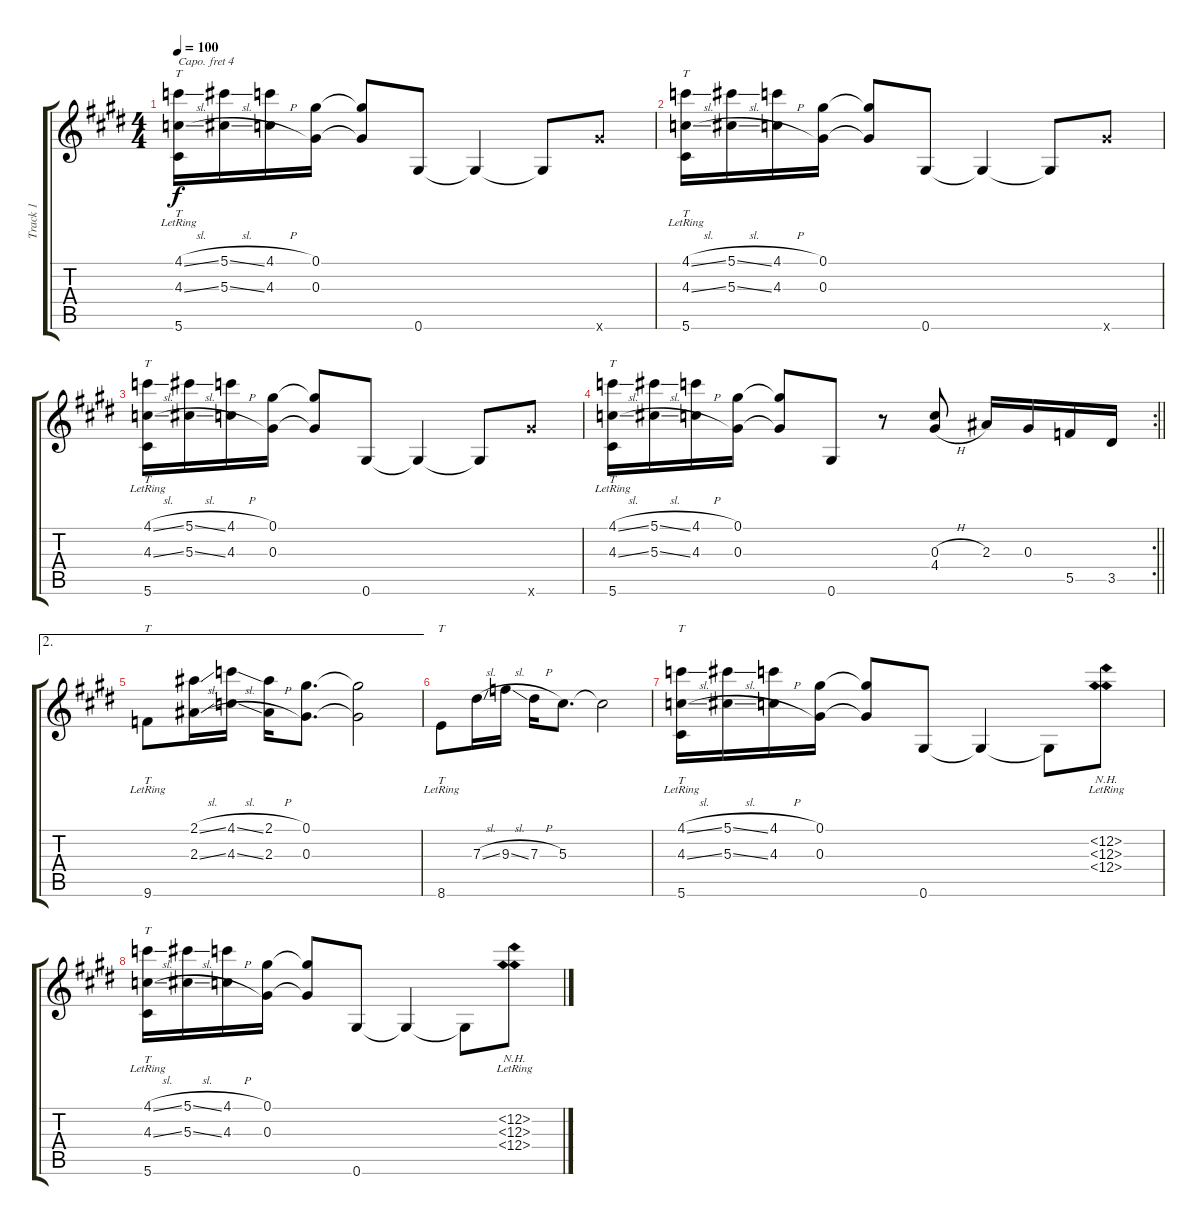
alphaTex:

\track ("Track 1" "Track 1") {instrument acousticguitarsteel}
\staff {score tabs}
\capo 4
\tuning (E4 B3 E3 E3 Ab2 E2) {hide}
\ts (4 4)
\tempo 100
\clef g2
\ks e
(4.1{sl} 4.3{sl} 5.6{lr}).16{tt dy f} (5.1{sl} 5.3{sl}).16 (4.1{h} 4.3{h}).16 (0.1 0.3).16 (0.1{t} 0.3{t}).8 0.6.8 0.6{t}.4 0.6{t}.8 12.6{x}.8 |
(4.1{sl} 4.3{sl} 5.6{lr}).16{tt} (5.1{sl} 5.3{sl}).16 (4.1{h} 4.3{h}).16 (0.1 0.3).16 (0.1{t} 0.3{t}).8 0.6.8 0.6{t}.4 0.6{t}.8 12.6{x}.8 |
(4.1{sl} 4.3{sl} 5.6{lr}).16{tt} (5.1{sl} 5.3{sl}).16 (4.1{h} 4.3{h}).16 (0.1 0.3).16 (0.1{t} 0.3{t}).8 0.6.8 0.6{t}.4 0.6{t}.8 12.6{x}.8 |
\rc 2
\barLineRight lightlight
(4.1{sl} 4.3{sl} 5.6{lr}).16{tt} (5.1{sl} 5.3{sl}).16 (4.1{h} 4.3{h}).16 (0.1 0.3).16 (0.1{t} 0.3{t}).8 0.6.8 r.8 (0.3{h} 4.4).8 2.3.16 0.3.16 5.5.16 3.5.16 |
\ae 2
9.6{lr}.8{tt} (2.1{sl} 2.3{sl}).16 (4.1{sl} 4.3{sl}).16 (2.1{h} 2.3{h}).16 (0.1 0.3).8{d} (0.1{t} 0.3{t}).2 |
8.6{lr}.8{tt} 7.3{sl}.16 9.3{sl}.16 7.3{h}.16 5.3.8{d} 5.3{t}.2 |
(4.1{sl} 4.3{sl} 5.6{lr}).16{tt} (5.1{sl} 5.3{sl}).16 (4.1{h} 4.3{h}).16 (0.1 0.3).16 (0.1{t} 0.3{t}).8 0.6.8 0.6{t}.4 0.6{t}.8 (12.2{nh lr} 12.3{nh lr} 12.4{nh lr}).8 |
(4.1{sl} 4.3{sl} 5.6{lr}).16{tt} (5.1{sl} 5.3{sl}).16 (4.1{h} 4.3{h}).16 (0.1 0.3).16 (0.1{t} 0.3{t}).8 0.6.8 0.6{t}.4 0.6{t}.8 (12.2{nh lr} 12.3{nh lr} 12.4{nh lr}).8
